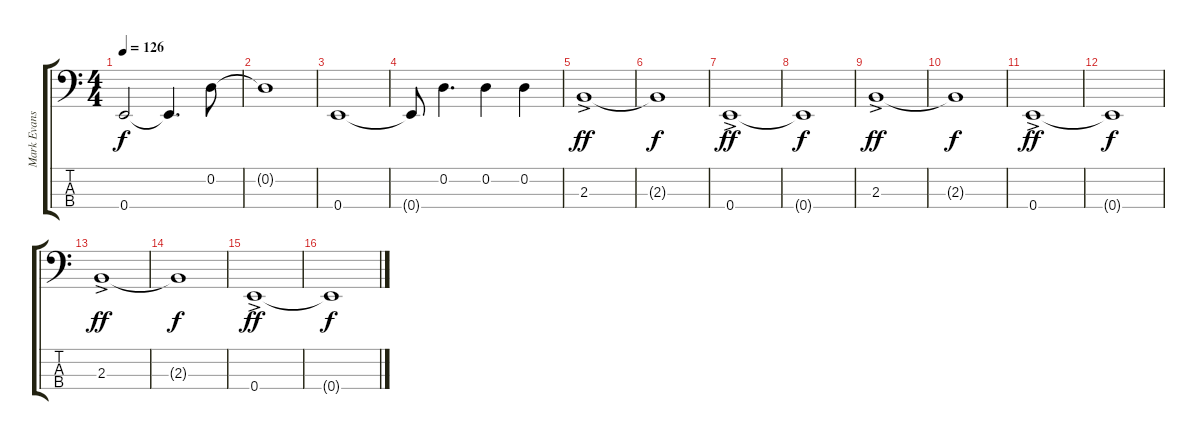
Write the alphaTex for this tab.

\track ("Mark Evans" "Mark Evans") {instrument electricbassfinger}
\staff {score tabs}
\tuning (G2 D2 A1 E1) {hide}
\ts (4 4)
\tempo 126
\clef f4
\ks c
0.4.2{dy f} 0.4{t}.4{d} 0.2.8 |
0.2{t}.1 |
0.4.1 |
0.4{t}.8 0.2.4{d} 0.2.4 0.2.4 |
2.3{ac}.1{dy ff} |
2.3{t}.1{dy f} |
0.4{ac}.1{dy ff} |
0.4{t}.1{dy f} |
2.3{ac}.1{dy ff} |
2.3{t}.1{dy f} |
0.4{ac}.1{dy ff} |
0.4{t}.1{dy f} |
2.3{ac}.1{dy ff} |
2.3{t}.1{dy f} |
0.4{ac}.1{dy ff} |
0.4{t}.1{dy f}
